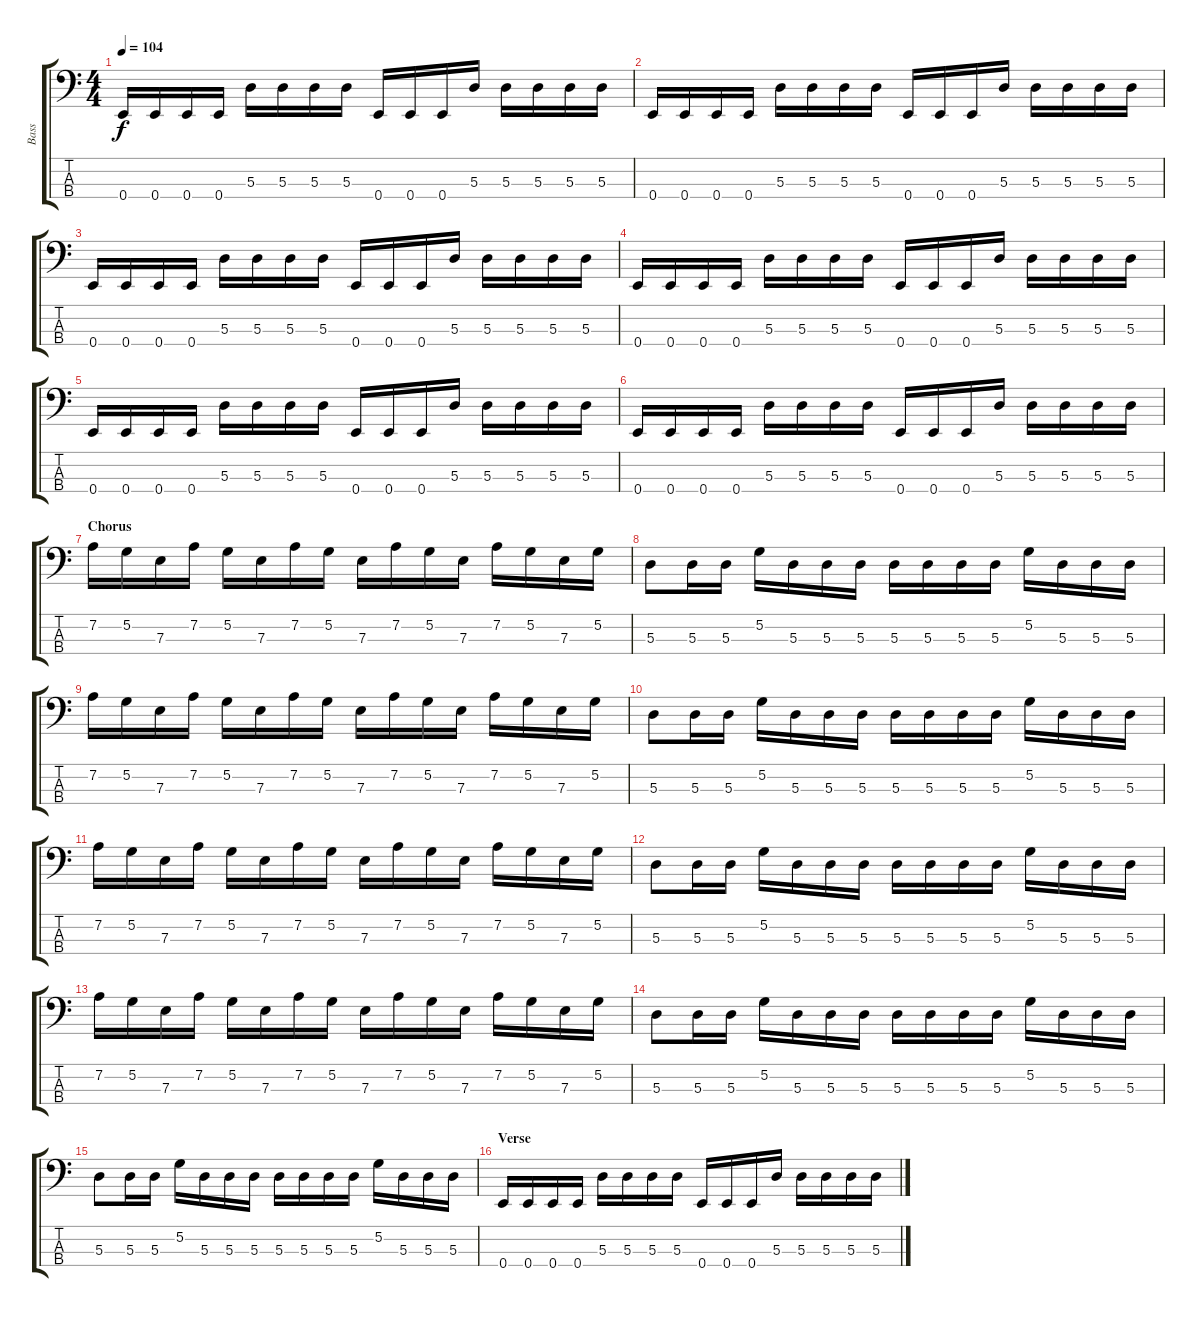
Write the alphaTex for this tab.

\track ("Bass" "Bass") {instrument electricbassfinger}
\staff {score tabs}
\tuning (G2 D2 A1 E1) {hide}
\ts (4 4)
\tempo 104
\clef f4
\ks c
0.4.16{dy f} 0.4.16 0.4.16 0.4.16 5.3.16 5.3.16 5.3.16 5.3.16 0.4.16 0.4.16 0.4.16 5.3.16 5.3.16 5.3.16 5.3.16 5.3.16 |
0.4.16 0.4.16 0.4.16 0.4.16 5.3.16 5.3.16 5.3.16 5.3.16 0.4.16 0.4.16 0.4.16 5.3.16 5.3.16 5.3.16 5.3.16 5.3.16 |
0.4.16 0.4.16 0.4.16 0.4.16 5.3.16 5.3.16 5.3.16 5.3.16 0.4.16 0.4.16 0.4.16 5.3.16 5.3.16 5.3.16 5.3.16 5.3.16 |
0.4.16 0.4.16 0.4.16 0.4.16 5.3.16 5.3.16 5.3.16 5.3.16 0.4.16 0.4.16 0.4.16 5.3.16 5.3.16 5.3.16 5.3.16 5.3.16 |
0.4.16 0.4.16 0.4.16 0.4.16 5.3.16 5.3.16 5.3.16 5.3.16 0.4.16 0.4.16 0.4.16 5.3.16 5.3.16 5.3.16 5.3.16 5.3.16 |
0.4.16 0.4.16 0.4.16 0.4.16 5.3.16 5.3.16 5.3.16 5.3.16 0.4.16 0.4.16 0.4.16 5.3.16 5.3.16 5.3.16 5.3.16 5.3.16 |
\section ("" "Chorus")
7.2.16 5.2.16 7.3.16 7.2.16 5.2.16 7.3.16 7.2.16 5.2.16 7.3.16 7.2.16 5.2.16 7.3.16 7.2.16 5.2.16 7.3.16 5.2.16 |
5.3.8 5.3.16 5.3.16 5.2.16 5.3.16 5.3.16 5.3.16 5.3.16 5.3.16 5.3.16 5.3.16 5.2.16 5.3.16 5.3.16 5.3.16 |
7.2.16 5.2.16 7.3.16 7.2.16 5.2.16 7.3.16 7.2.16 5.2.16 7.3.16 7.2.16 5.2.16 7.3.16 7.2.16 5.2.16 7.3.16 5.2.16 |
5.3.8 5.3.16 5.3.16 5.2.16 5.3.16 5.3.16 5.3.16 5.3.16 5.3.16 5.3.16 5.3.16 5.2.16 5.3.16 5.3.16 5.3.16 |
7.2.16 5.2.16 7.3.16 7.2.16 5.2.16 7.3.16 7.2.16 5.2.16 7.3.16 7.2.16 5.2.16 7.3.16 7.2.16 5.2.16 7.3.16 5.2.16 |
5.3.8 5.3.16 5.3.16 5.2.16 5.3.16 5.3.16 5.3.16 5.3.16 5.3.16 5.3.16 5.3.16 5.2.16 5.3.16 5.3.16 5.3.16 |
7.2.16 5.2.16 7.3.16 7.2.16 5.2.16 7.3.16 7.2.16 5.2.16 7.3.16 7.2.16 5.2.16 7.3.16 7.2.16 5.2.16 7.3.16 5.2.16 |
5.3.8 5.3.16 5.3.16 5.2.16 5.3.16 5.3.16 5.3.16 5.3.16 5.3.16 5.3.16 5.3.16 5.2.16 5.3.16 5.3.16 5.3.16 |
5.3.8 5.3.16 5.3.16 5.2.16 5.3.16 5.3.16 5.3.16 5.3.16 5.3.16 5.3.16 5.3.16 5.2.16 5.3.16 5.3.16 5.3.16 |
\section ("" "Verse")
0.4.16 0.4.16 0.4.16 0.4.16 5.3.16 5.3.16 5.3.16 5.3.16 0.4.16 0.4.16 0.4.16 5.3.16 5.3.16 5.3.16 5.3.16 5.3.16
